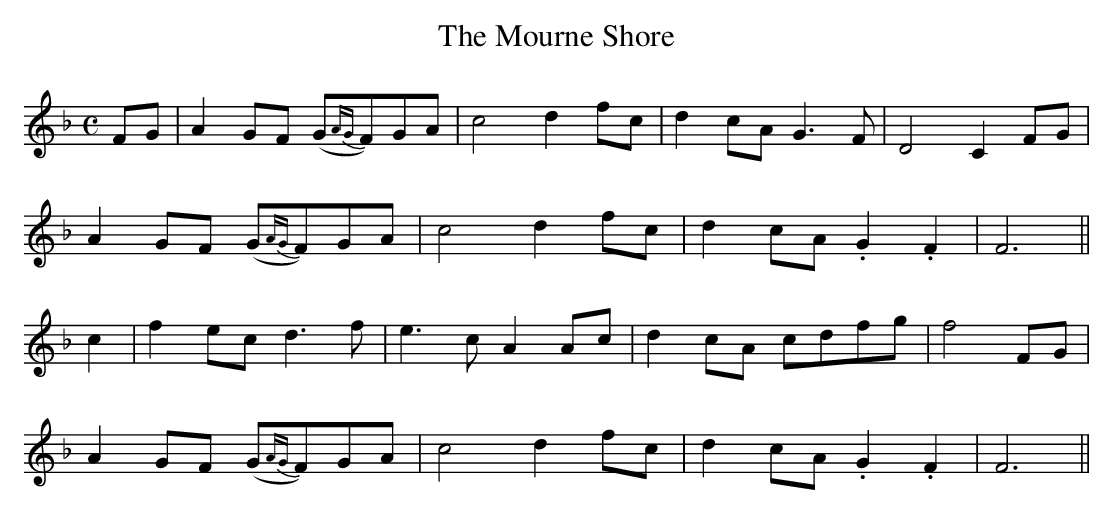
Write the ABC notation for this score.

X:1
T: The Mourne Shore
M:C
L:1/4
K:F
F/2G/2 |\
A G/2F/2 (G/2{AG}F/2)G/2A/2 | c2 d f/2c/2 | d c/2A/2G> F | D2 C F/2G/2 |
A G/2F/2 (G/2{AG}F/2)G/2A/2 | c2 d f/2c/2 | d c/2A/2 .G-.F | F3 ||
c |\
f e/2c/2 d> f | e> c A A/2c/2 | d c/2A/2 c/2d/2f/2g/2 | f2 F/2G/2 |
A G/2F/2 (G/2{AG}F/2)G/2A/2 | c2 d f/2c/2 | d c/2A/2 .G-.F | F3 ||
